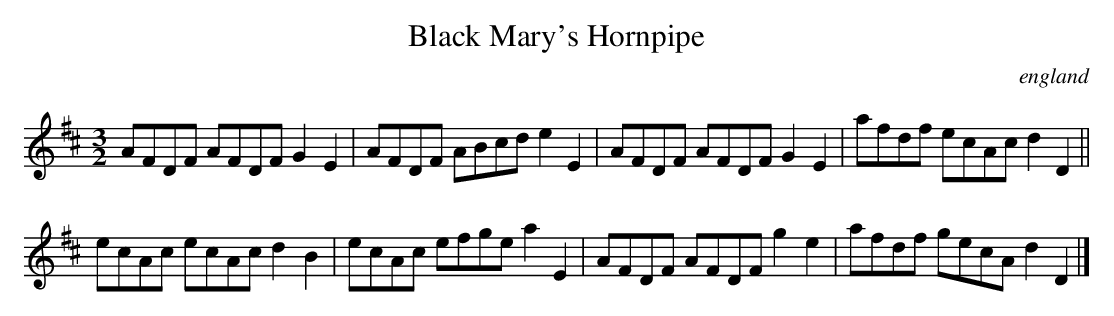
X:1
T:Black Mary's Hornpipe
O:england
M:3/2
L:1/8
K:D
AFDF AFDF G2 E2 | AFDF ABcd e2 E2 | AFDF AFDF G2 E2 |afdf ecAc d2 D2 ||
ecAc ecAc d2 B2 | ecAc efge a2 E2 | AFDF AFDF g2 e2 |afdf gecA d2 D2 |]
